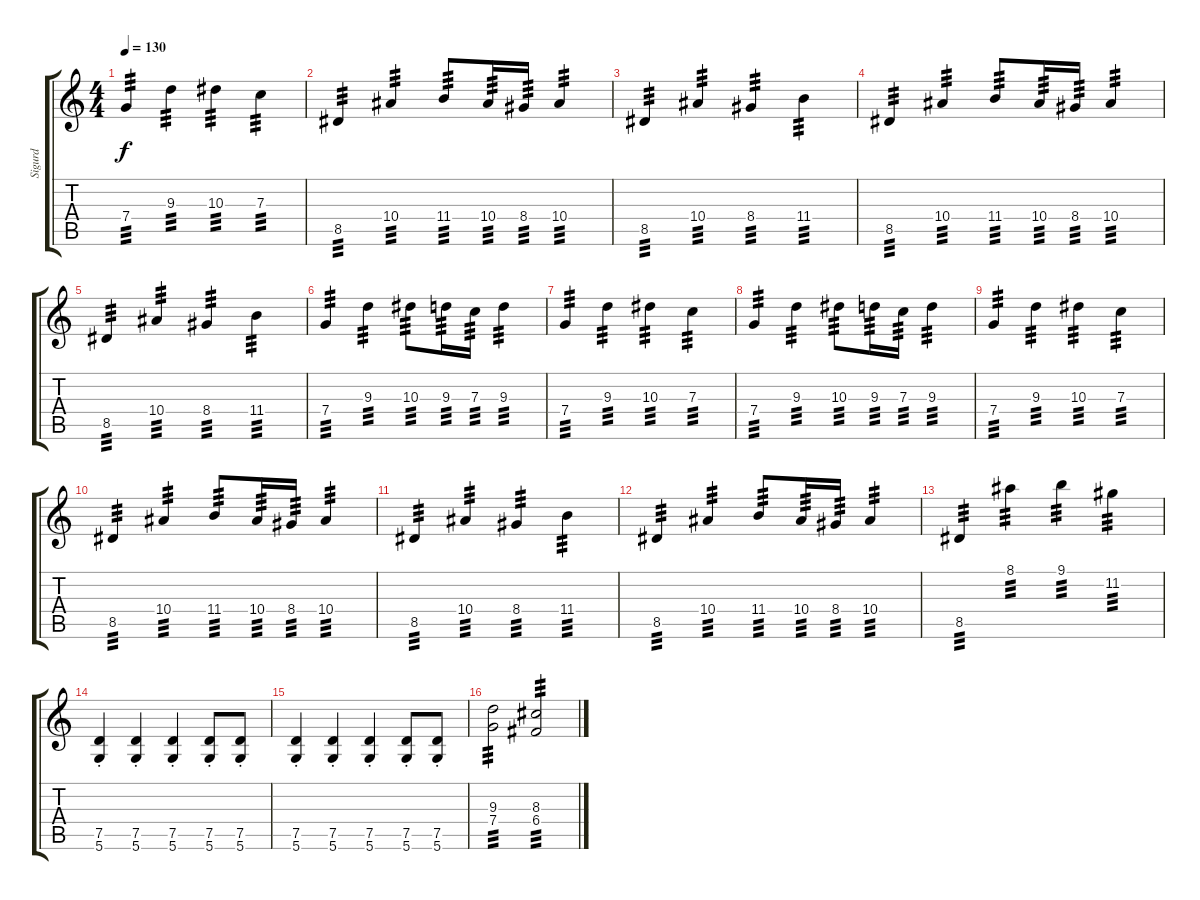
\track ("Sigurd" "Sigurd") {instrument distortionguitar}
\staff {score tabs}
\tuning (D4 A3 F3 C3 G2 D2) {hide}
\ts (4 4)
\tempo 130
\clef g2
\ks c
7.4.4{tp 3 dy f} 9.3.4{tp 3} 10.3.4{tp 3} 7.3.4{tp 3} |
8.5.4{tp 3} 10.4.4{tp 3} 11.4.8{tp 3} 10.4.16{tp 3} 8.4.16{tp 3} 10.4.4{tp 3} |
8.5.4{tp 3} 10.4.4{tp 3} 8.4.4{tp 3} 11.4.4{tp 3} |
8.5.4{tp 3} 10.4.4{tp 3} 11.4.8{tp 3} 10.4.16{tp 3} 8.4.16{tp 3} 10.4.4{tp 3} |
8.5.4{tp 3} 10.4.4{tp 3} 8.4.4{tp 3} 11.4.4{tp 3} |
7.4.4{tp 3} 9.3.4{tp 3} 10.3.8{tp 3} 9.3.16{tp 3} 7.3.16{tp 3} 9.3.4{tp 3} |
7.4.4{tp 3} 9.3.4{tp 3} 10.3.4{tp 3} 7.3.4{tp 3} |
7.4.4{tp 3} 9.3.4{tp 3} 10.3.8{tp 3} 9.3.16{tp 3} 7.3.16{tp 3} 9.3.4{tp 3} |
7.4.4{tp 3} 9.3.4{tp 3} 10.3.4{tp 3} 7.3.4{tp 3} |
8.5.4{tp 3} 10.4.4{tp 3} 11.4.8{tp 3} 10.4.16{tp 3} 8.4.16{tp 3} 10.4.4{tp 3} |
8.5.4{tp 3} 10.4.4{tp 3} 8.4.4{tp 3} 11.4.4{tp 3} |
8.5.4{tp 3} 10.4.4{tp 3} 11.4.8{tp 3} 10.4.16{tp 3} 8.4.16{tp 3} 10.4.4{tp 3} |
8.5.4{tp 3} 8.1.4{tp 3} 9.1.4{tp 3} 11.2.4{tp 3} |
(7.5{st} 5.6{st}).4 (7.5{st} 5.6{st}).4 (7.5{st} 5.6{st}).4 (7.5{st} 5.6{st}).8 (7.5{st} 5.6{st}).8 |
(7.5{st} 5.6{st}).4 (7.5{st} 5.6{st}).4 (7.5{st} 5.6{st}).4 (7.5{st} 5.6{st}).8 (7.5{st} 5.6{st}).8 |
(9.3 7.4).2{tp 3} (8.3 6.4).2{tp 3}
